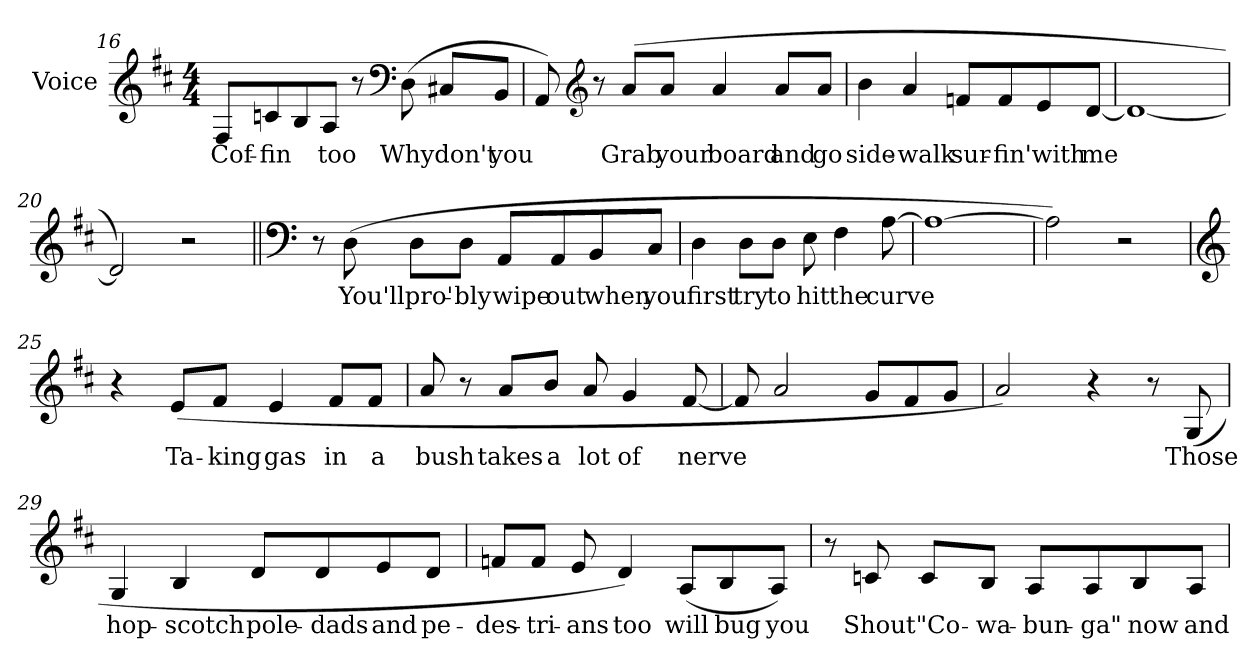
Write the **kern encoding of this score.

**kern	**text
*part1	*part1
*staff1	*staff1
*I"Voice	*
*I'Voice	*
!!LO:LB:g=z
*clefG2	*
*k[f#c#]	*
*D:	*
*M4/4	*
=16	=16
!	!LO:LY:b:color=#000000
8F#i/L	Cof-
!	!LO:LY:b:color=#000000
8cni/	-fin
8Bi/	.
!	!LO:LY:b:color=#000000
8Ai/J	too
8r	.
*clefF4	*
!	!LO:LY:b:color=#000000
(8Di\	Why
!	!LO:LY:b:color=#000000
8C#Xi/L	don't
!	!LO:LY:b:color=#000000
8BBi/J	you
=17	=17
8AAi/)	.
*clefG2	*
8r	.
!	!LO:LY:b:color=#000000
(8ai/L	Grab
!	!LO:LY:b:color=#000000
8ai/J	your
!	!LO:LY:b:color=#000000
4ai/	board
!	!LO:LY:b:color=#000000
8ai/L	and
!	!LO:LY:b:color=#000000
8ai/J	go
=18	=18
!	!LO:LY:b:color=#000000
4bi\	side-
!	!LO:LY:b:color=#000000
4ai/	-walk
!	!LO:LY:b:color=#000000
8fni/L	sur-
!	!LO:LY:b:color=#000000
8fi/	-fin'
!	!LO:LY:b:color=#000000
8ei/	with
!	!LO:LY:b:color=#000000
[8di/J	me
!!LO:LB:g=z
=19	=19
1di_	.
=20	=20
2di/])	.
2r	.
=21||	=21||
*clefF4	*
8r	.
!	!LO:LY:b:color=#000000
(8Di\	You'll
!	!LO:LY:b:color=#000000
8Di\L	pro'-
!	!LO:LY:b:color=#000000
8Di\J	-bly
!	!LO:LY:b:color=#000000
8AAi/L	wipe
!	!LO:LY:b:color=#000000
8AAi/	out
!	!LO:LY:b:color=#000000
8BBi/	when
!	!LO:LY:b:color=#000000
8C#i/J	you
=22	=22
!	!LO:LY:b:color=#000000
4Di\	first
!	!LO:LY:b:color=#000000
8Di\L	try
!	!LO:LY:b:color=#000000
8Di\J	to
!	!LO:LY:b:color=#000000
8Ei\	hit
!	!LO:LY:b:color=#000000
4F#i\	the
!	!LO:LY:b:color=#000000
[8Ai\	curve
=23	=23
1Ai_	.
!!LO:LB:g=z
=24	=24
2Ai\])	.
2r	.
=25	=25
*clefG2	*
4r	.
!	!LO:LY:b:color=#000000
(8ei/L	Ta-
!	!LO:LY:b:color=#000000
8f#i/J	-king
!	!LO:LY:b:color=#000000
4ei/	gas
!	!LO:LY:b:color=#000000
8f#i/L	in
!	!LO:LY:b:color=#000000
8f#i/J	a
=26	=26
!	!LO:LY:b:color=#000000
8ai/	bush
8r	.
!	!LO:LY:b:color=#000000
8ai/L	takes
!	!LO:LY:b:color=#000000
8bi/J	a
!	!LO:LY:b:color=#000000
8ai/	lot
!	!LO:LY:b:color=#000000
4gi/	of
!	!LO:LY:b:color=#000000
[8f#i/	nerve
=27	=27
8f#i/]	.
2ai/	.
8gi/L	.
8f#i/	.
8gi/J	.
=28	=28
2ai/)	.
4r	.
8r	.
!	!LO:LY:b:color=#000000
(8Gi/	Those
!!LO:LB:g=z
=29	=29
!	!LO:LY:b:color=#000000
4Gi/	hop-
!	!LO:LY:b:color=#000000
4Bi/	-scotch
!	!LO:LY:b:color=#000000
8di/L	pole-
!	!LO:LY:b:color=#000000
8di/	-dads
!	!LO:LY:b:color=#000000
8ei/	and
!	!LO:LY:b:color=#000000
8di/J	pe-
=30	=30
!	!LO:LY:b:color=#000000
8fni/L	-des-
!	!LO:LY:b:color=#000000
8fi/J	-tri-
!	!LO:LY:b:color=#000000
8ei/	-ans
!	!LO:LY:b:color=#000000
4di/)	too
!	!LO:LY:b:color=#000000
(8Ai/L	will
!	!LO:LY:b:color=#000000
8Bi/	bug
!	!LO:LY:b:color=#000000
8Ai/J)	you
=31	=31
8r	.
!	!LO:LY:b:color=#000000
8cni/	Shout
!	!LO:LY:b:color=#000000
8ci/L	"Co-
!	!LO:LY:b:color=#000000
8Bi/J	-wa-
!	!LO:LY:b:color=#000000
8Ai/L	-bun-
!	!LO:LY:b:color=#000000
8Ai/	-ga"
!	!LO:LY:b:color=#000000
8Bi/	now
!	!LO:LY:b:color=#000000
8Ai/J	and
=	=
*-	*-
